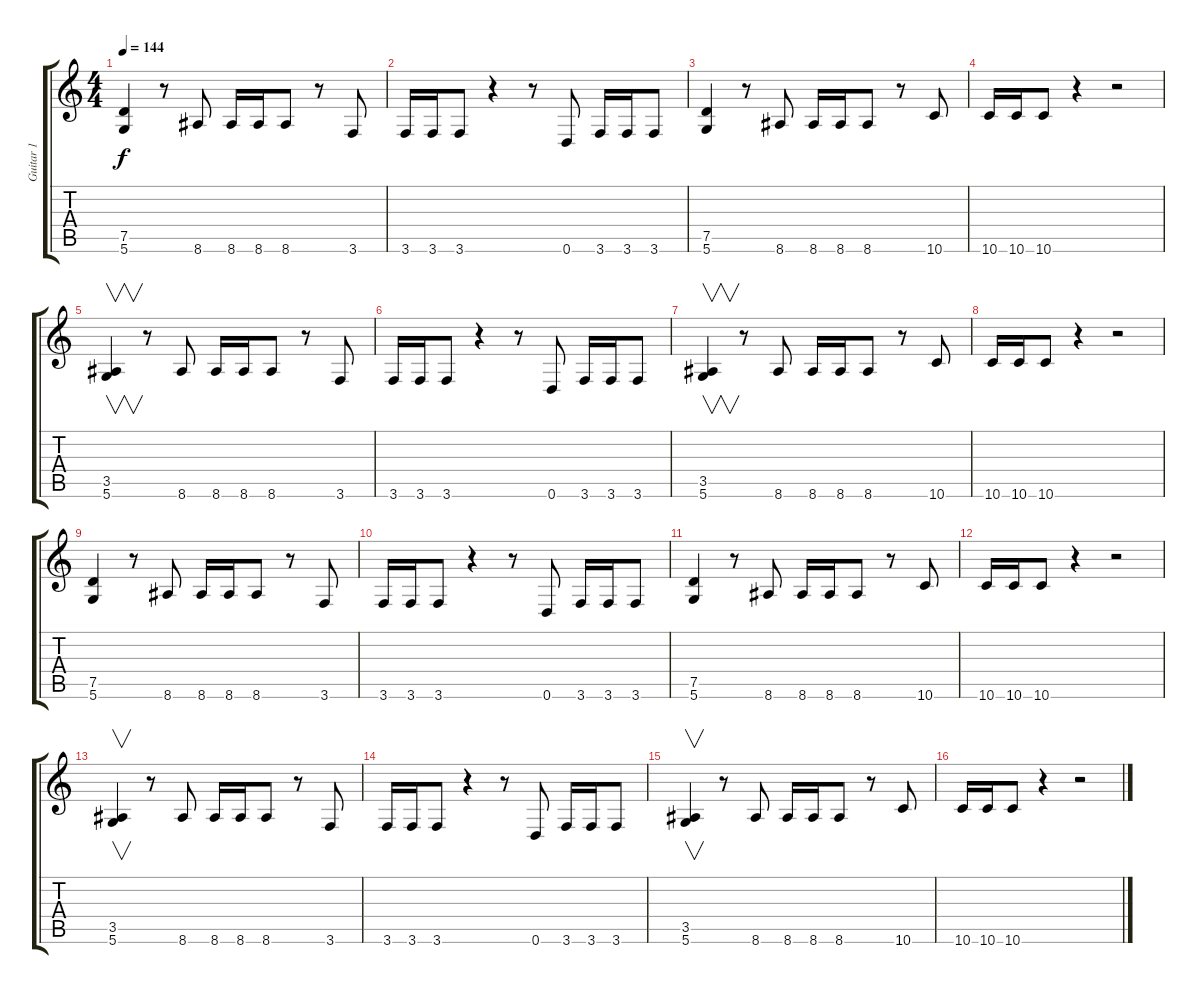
\track ("Guitar 1" "Guitar 1") {instrument distortionguitar}
\staff {score tabs}
\tuning (D4 A3 F3 C3 G2 D2) {hide}
\ts (4 4)
\tempo 144
\clef g2
\ks c
(7.5 5.6).4{dy f} r.8 8.6.8 8.6.16 8.6.16 8.6.8 r.8 3.6.8 |
3.6.16 3.6.16 3.6.8 r.4 r.8 0.6.8 3.6.16 3.6.16 3.6.8 |
(7.5 5.6).4 r.8 8.6.8 8.6.16 8.6.16 8.6.8 r.8 10.6.8 |
10.6.16 10.6.16 10.6.8 r.4 r.2 |
(3.5 5.6).4{v} r.8 8.6.8 8.6.16 8.6.16 8.6.8 r.8 3.6.8 |
3.6.16 3.6.16 3.6.8 r.4 r.8 0.6.8 3.6.16 3.6.16 3.6.8 |
(3.5 5.6).4{v} r.8 8.6.8 8.6.16 8.6.16 8.6.8 r.8 10.6.8 |
10.6.16 10.6.16 10.6.8 r.4 r.2 |
(7.5 5.6).4 r.8 8.6.8 8.6.16 8.6.16 8.6.8 r.8 3.6.8 |
3.6.16 3.6.16 3.6.8 r.4 r.8 0.6.8 3.6.16 3.6.16 3.6.8 |
(7.5 5.6).4 r.8 8.6.8 8.6.16 8.6.16 8.6.8 r.8 10.6.8 |
10.6.16 10.6.16 10.6.8 r.4 r.2 |
(3.5 5.6).4{v} r.8 8.6.8 8.6.16 8.6.16 8.6.8 r.8 3.6.8 |
3.6.16 3.6.16 3.6.8 r.4 r.8 0.6.8 3.6.16 3.6.16 3.6.8 |
(3.5 5.6).4{v} r.8 8.6.8 8.6.16 8.6.16 8.6.8 r.8 10.6.8 |
10.6.16 10.6.16 10.6.8 r.4 r.2
